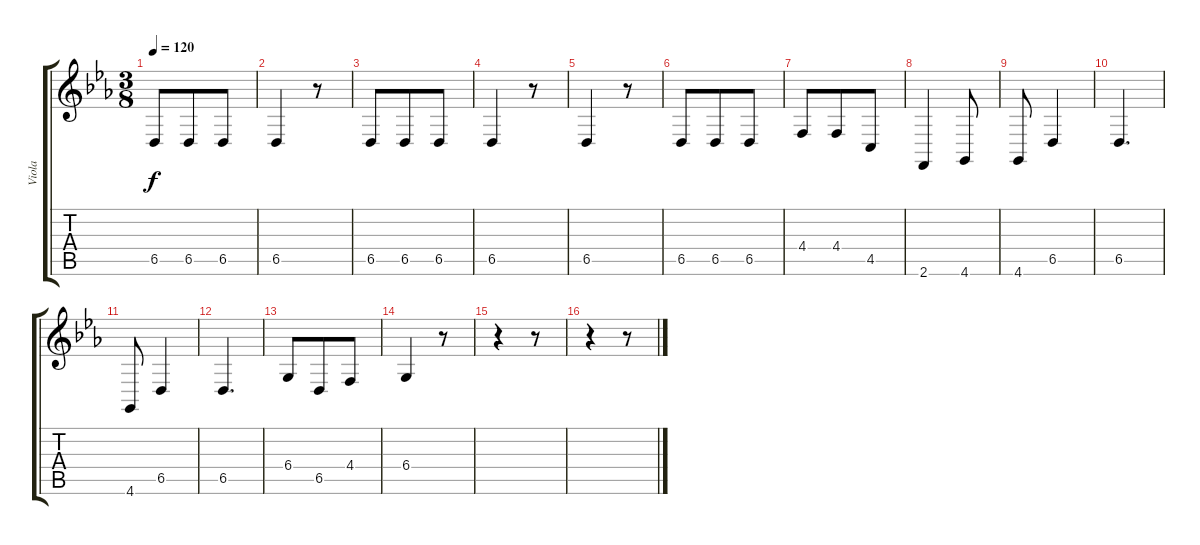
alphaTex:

\track ("Viola" "Viola") {instrument viola}
\staff {score tabs}
\tuning (Eb4 Bb3 Gb3 Db3 Ab2 Eb2) {hide}
\ts (3 8)
\tempo 120
\clef g2
\ks eb
6.5.8{dy f} 6.5.8 6.5.8 |
6.5.4 r.8 |
6.5.8 6.5.8 6.5.8 |
6.5.4 r.8 |
6.5.4 r.8 |
6.5.8 6.5.8 6.5.8 |
4.4.8 4.4.8 4.5.8 |
2.6.4 4.6.8 |
4.6.8 6.5.4 |
6.5.4{d} |
4.6.8 6.5.4 |
6.5.4{d} |
6.4.8 6.5.8 4.4.8 |
6.4.4 r.8 |
r.4 r.8 |
r.4 r.8
